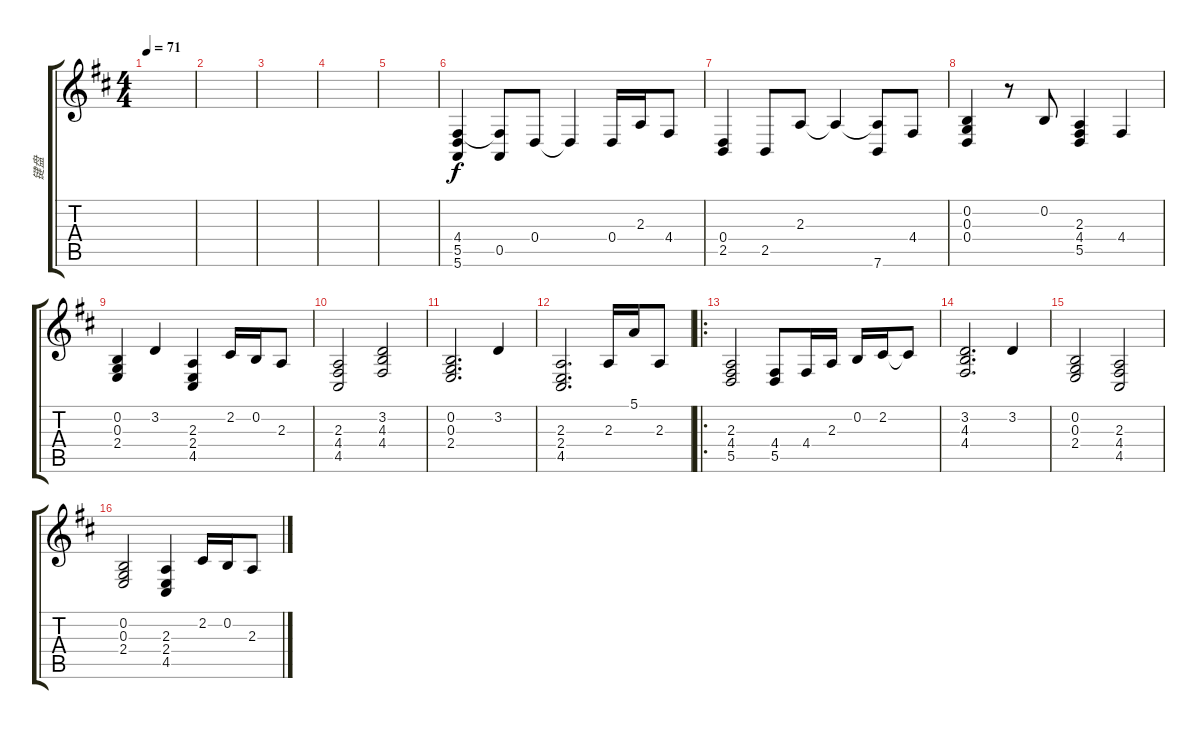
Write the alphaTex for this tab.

\track ("键盘" "键盘") {instrument fx4atmosphere}
\staff {score tabs}
\tuning (E4 B3 G3 D3 A2 E2) {hide}
\ts (4 4)
\tempo 71
\clef g2
\ks d
|
|
|
|
|
(4.4 5.5 5.6).4 (4.4{t} 0.5).8 0.4.8 0.4{t}.4 0.4.16 2.3.16 4.4.8 |
(0.4 2.5).4 2.5.8 2.3.8 2.3{t}.4 (2.3{t} 7.6).8 4.4.8 |
(0.2 0.3 0.4).4 r.8 0.2.8 (2.3 4.4 5.5).4 4.4.4 |
(0.2 0.3 2.4).4 3.2.4 (2.3 2.4 4.5).4 2.2.16 0.2.16 2.3.8 |
(2.3 4.4 4.5).2 (3.2 4.3 4.4).2 |
(0.2 0.3 2.4).2{d} 3.2.4 |
(2.3 2.4 4.5).2{d} 2.3.16 5.1.16 2.3.8 |
\ro
(2.3 4.4 5.5).2 (4.4 5.5).8 4.4.16 2.3.16 0.2.16 2.2.16 2.2{t}.8 |
(3.2 4.3 4.4).2{d} 3.2.4 |
(0.2 0.3 2.4).2 (2.3 4.4 4.5).2 |
(0.2 0.3 2.4).2 (2.3 2.4 4.5).4 2.2.16 0.2.16 2.3.8
